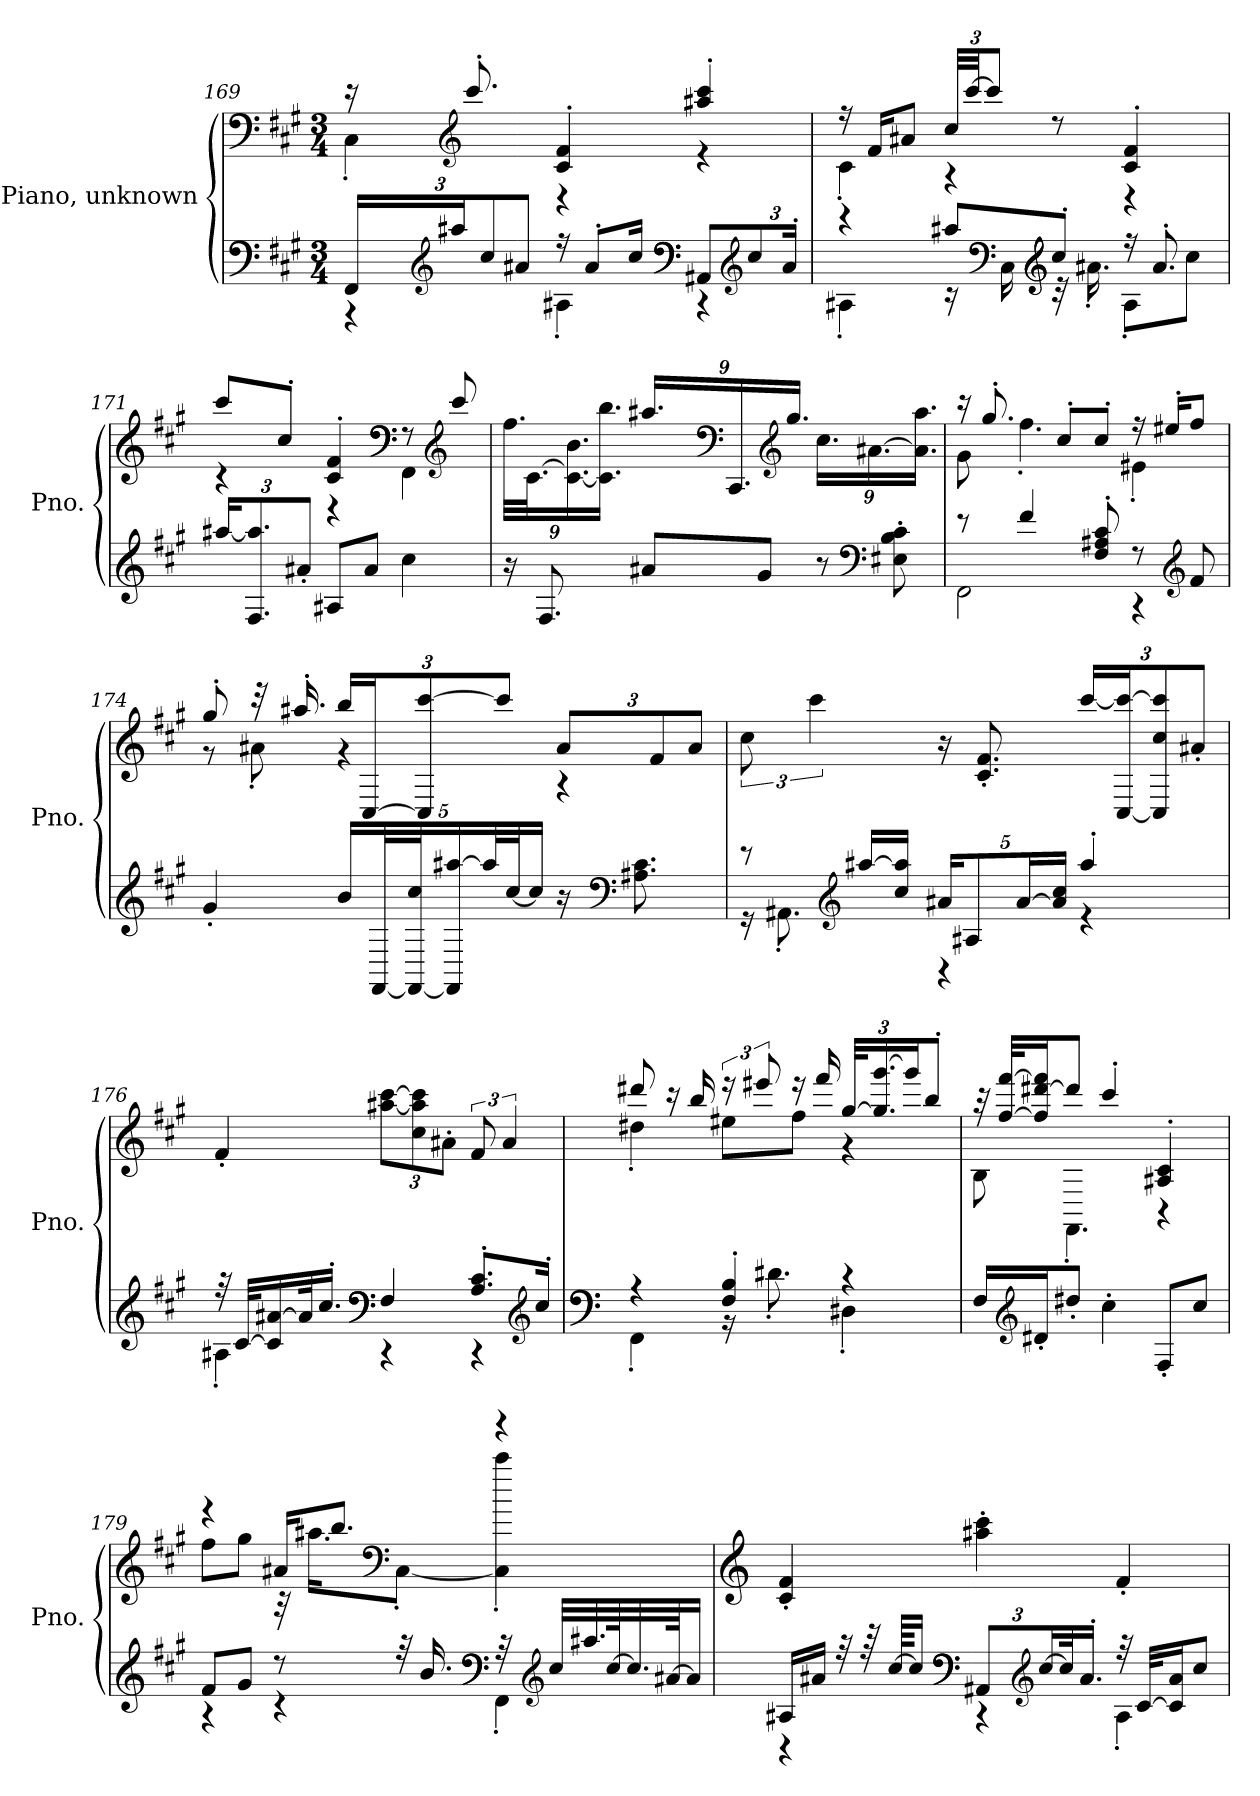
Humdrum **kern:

**kern	**kern
*part1	*part1
*staff2	*staff1
*I"Piano, unknown	*
*I'Pno.	*
*clefF4	*clefF4
*k[f#c#g#]	*k[f#c#g#]
*M3/4	*M3/4
*Xbrackettup	*
=169	=169
*^	*^
24FF#/LL	4r	16r	4C#'\
*clefG2	*	*	*
24aa#X/J	.	.	.
*	*	*clefG2	*
.	.	8.ccc#'/	.
12cc#/	.	.	.
12a#X/J	.	.	.
16r	4A#X'\	4c#/' 4f#/'	4r
8a#'/L	.	.	.
16cc#/Jk	.	.	.
*clefF4	*	*	*
8AA#X/L	4r	4aa#X/' 4ccc#/'	4r
*clefG2	*	*	*
12cc#/	.	.	.
24a#'/Jk	.	.	.
!!LO:PB:g=z	!!
=170	=170	=170	=170
4r	4A#X'\	16r	4c#'\
.	.	16f#/KL	.
.	.	8a#X/J	.
*	*	*Xbrackettup	*
8aa#X/L	16r	48cc#/LLL	4r
.	.	[48ccc#/JJ	.
.	.	12ccc#/J]	.
*clefF4	*	*	*
.	16C#\	.	.
*clefG2	*	*	*
8cc#'/J	32r	8r	.
.	16.a#X'\	.	.
16r	8A#'\L	4c#/' 4f#/'	4r
8.a#'/	.	.	.
.	8cc#\J	.	.
*v	*v	*	*
=171	=171	=171
[24aa#X/KL	8ccc#/L	4r
12.F#/ 12.aa#/]	.	.
.	8cc#'/J	.
12a#X'/J	.	.
8A#X/L	4c#/' 4f#/'	4r
8a#/J	.	.
*	*clefF4	*
4cc#\	8r	4FF#\
*	*clefG2	*
.	8ccc#/	.
*	*v	*v
!!LO:LB:g=z
=172	=172
16r	36.ff#\LLL
.	[36.c#\J
8.F#/	.
.	18.c#\_ 18.b\
.	18.c#\] 18.bb\JJ
8a#X/L	18.aa#X/LL
*	*clefF4
.	18.CC#/
8g#/J	.
*	*clefG2
.	18.gg#/JJ
8r	18.cc#\LL
.	[18.a#X\
*clefF4	*
8E#X\' 8B\' 8c#\'	.
.	18.a#\] 18.aa#\JJ
=173	=173
*^	*^
8r	2FF#\	16r	8g#\
.	.	8.gg#'/	.
4f#/	.	.	4.ff#'\
.	.	8cc#'/L	.
8F#/' 8A#X/' 8c#/'	.	8cc#'/J	.
8r	4r	16r	4e#X'\
.	.	16ee#X'/KL	.
*clefG2	*	*	*
8f#/	.	8ff#/J	.
*v	*v	*	*
!!LO:LB:g=z	!!
=174	=174	=174
4g#'/	8gg#'/	8r
.	32r	8a#X'\
.	16.aa#X'/	.
20b/LL	24bb/LL	4r
.	[24C#/J	.
[40FF#/L	.	.
40FF#/_ 40cc#/J	.	.
.	12C#/] [12ccc#/	.
20FF#/] [20aa#X/	.	.
40aa#/L]	.	.
.	12ccc#/J]	.
[40cc#/J	.	.
20cc#/JJ]	.	.
16r	12a#/L	4r
*clefF4	*	*
8.A#X\ 8.c#\	.	.
.	12f#/	.
.	12a#/J	.
*	*v	*v
=175	=175
*^	*
*	*	*brackettup
8r	16r	12cc#\
.	8.AA#X'\	.
.	.	6ccc#\
*clefG2	*	*
[16aa#X/LL	.	.
16cc#/ 16aa#/]JJ	.	.
20a#X/KL	4r	16r
10A#X/	.	.
.	.	8.c#/' 8.f#/'
[20a#/L	.	.
20a#/] 20cc#/JJ	.	.
*	*	*Xbrackettup
4aa#'/	4r	[24ccc#/LL
.	.	[24C#/ 24ccc#/_J
.	.	12C#/] 12cc#/ 12ccc#/]
.	.	12a#X'/J
!!LO:LB:g=z
=176	=176	=176
32r	4A#X'\	4f#'/
[32c#/KLL	.	.
16c#/] [16a#X/	.	.
32a#/K]	.	.
16.cc#'/JJ	.	.
*clefF4	*	*
4F#/	4r	[12aa#X\ [12ccc#\L
.	.	12cc#\ 12aa#\] 12ccc#\]
.	.	12a#X'\J
*	*	*brackettup
8.A#/' 8.c#/'L	4r	12f#/
.	.	6a#/
*clefG2	*	*
16cc#'/Jk	.	.
=177	=177	=177
*clefF4	*	*
*	*	*^
4r	4FF#'\	8ddd#X/	4dd#X'\
.	.	16r	.
.	.	16bb/	.
4F#/' 4B/'	16r	24r	8ee#X\L
.	.	12eee#X/	.
.	8.d#X'\	.	.
.	.	16r	8ff#\J
.	.	16fff#/	.
*	*	*Xbrackettup	*
4r	4D#X'\	[48gg#/KLL	4r
.	.	24.gg#/] [24.ggg#/	.
.	.	24ggg#/J]	.
.	.	8bb'/J	.
*v	*v	*	*
!!LO:LB:g=z	!!
=178	=178	=178
16F#/LL	32r	8B\
.	[32ff#/ [32fff#/KLL	.
*clefG2	*	*
16d#X'/J	16ff#/] [16ddd#X/ 16fff#/]J	.
8dd#X'/J	8ddd#/J]	4.FF#'\
4cc#'\	4ccc#'/	.
8F#'/L	4A#X/' 4c#/'	4r
8cc#/J	.	.
=179	=179	=179
*^	*	*
8f#/L	4r	4r	8ff#\L
8g#/J	.	.	8gg#\J
8r	4r	16a#X/KL	32r
.	.	.	16.aa#X\KL
.	.	8.bb/J	.
*	*	*clefF4	*
32r	.	.	[8C#'\J
16.b/	.	.	.
*clefF4	*	*	*
32r	4FF#'\	4r	4C#\]' 4ccc#\'
*clefG2	*	*	*
32cc#/LLL	.	.	.
32.aa#X/	.	.	.
[64cc#/K	.	.	.
32.cc#/]	.	.	.
[64a#X/JK	.	.	.
16a#/JJ]	.	.	.
*	*	*v	*v
!!LO:LB:g=z
=180	=180	=180
*	*	*clefG2
16A#X/LL	4r	4c#/' 4f#/'
16a#X/JJ	.	.
32r	.	.
64r	.	.
[64cc#/KKLL	.	.
16cc#/JJ]	.	.
*clefF4	*	*
12AA#X/L	4r	4aa#X\' 4ccc#\'
*clefG2	*	*
[24cc#/L	.	.
32cc#/K]	.	.
16.a#'/JJ	.	.
32r	4A#'\	4f#'/
[32c#/KLL	.	.
16c#/] 16a#/J	.	.
8cc#/J	.	.
*v	*v	*
=	=
*-	*-
